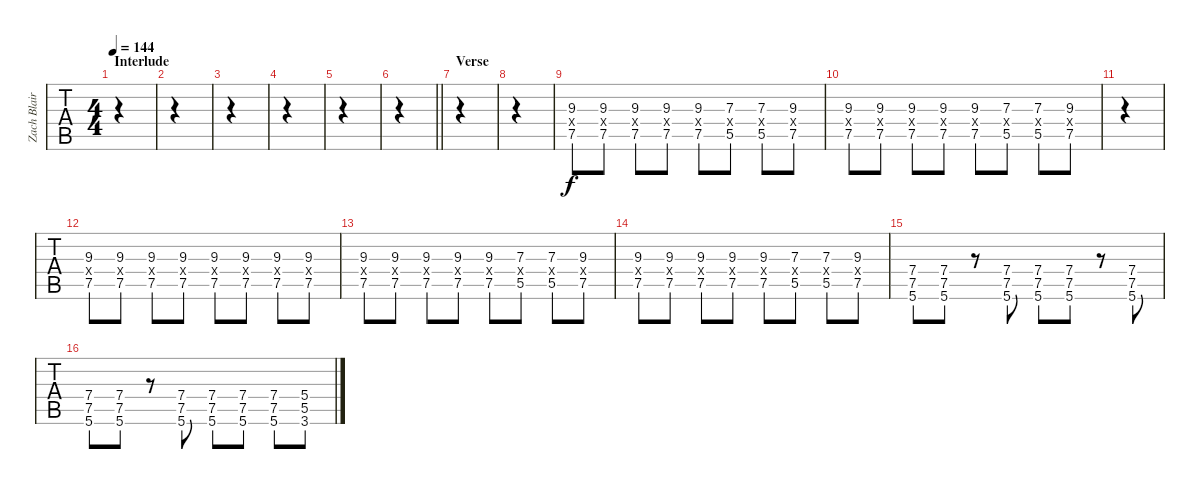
\track ("Zach Blair - Guitar Two" "Zach Blair") {instrument distortionguitar}
\staff {tabs}
\tuning (Eb4 Bb3 Gb3 Db3 Ab2 Eb2) {hide}
\ts (4 4)
\section ("" "Interlude")
\tempo 144
\clef g2
\ks db
|
|
|
|
|
\barLineRight lightlight
|
\section ("" "Verse")
|
|
(9.3 7.4{x} 7.5).8{balance 16} (9.3 7.4{x} 7.5).8 (9.3 7.4{x} 7.5).8 (9.3 7.4{x} 7.5).8 (9.3 7.4{x} 7.5).8 (7.3 5.4{x} 5.5).8 (7.3 5.4{x} 5.5).8 (9.3 7.4{x} 7.5).8 |
(9.3 7.4{x} 7.5).8 (9.3 7.4{x} 7.5).8 (9.3 7.4{x} 7.5).8 (9.3 7.4{x} 7.5).8 (9.3 7.4{x} 7.5).8 (7.3 5.4{x} 5.5).8 (7.3 5.4{x} 5.5).8 (9.3 7.4{x} 7.5).8 |
|
(9.3 7.4{x} 7.5).8{volume 9} (9.3{st} 7.4{x} 7.5{st}).8 (9.3{st} 7.4{x} 7.5{st}).8 (9.3{st} 7.4{x} 7.5{st}).8 (9.3 7.4{x} 7.5).8 (9.3 7.4{x} 7.5).8 (9.3 7.4{x} 7.5).8 (9.3 7.4{x} 7.5).8 |
(9.3 7.4{x} 7.5).8{volume 7} (9.3 7.4{x} 7.5).8 (9.3 7.4{x} 7.5).8 (9.3 7.4{x} 7.5).8 (9.3 7.4{x} 7.5).8 (7.3 5.4{x} 5.5).8 (7.3 5.4{x} 5.5).8 (9.3 7.4{x} 7.5).8 |
(9.3 7.4{x} 7.5).8 (9.3 7.4{x} 7.5).8 (9.3 7.4{x} 7.5).8 (9.3 7.4{x} 7.5).8 (9.3 7.4{x} 7.5).8 (7.3 5.4{x} 5.5).8 (7.3 5.4{x} 5.5).8 (9.3 7.4{x} 7.5).8 |
(7.4 7.5 5.6).8 (7.4 7.5 5.6).8 r.8 (7.4 7.5 5.6).8 (7.4 7.5 5.6).8 (7.4 7.5 5.6).8 r.8 (7.4 7.5 5.6).8 |
(7.4 7.5 5.6).8 (7.4 7.5 5.6).8 r.8 (7.4 7.5 5.6).8 (7.4 7.5 5.6).8 (7.4 7.5 5.6).8 (7.4 7.5 5.6).8 (5.4 5.5 3.6).8
